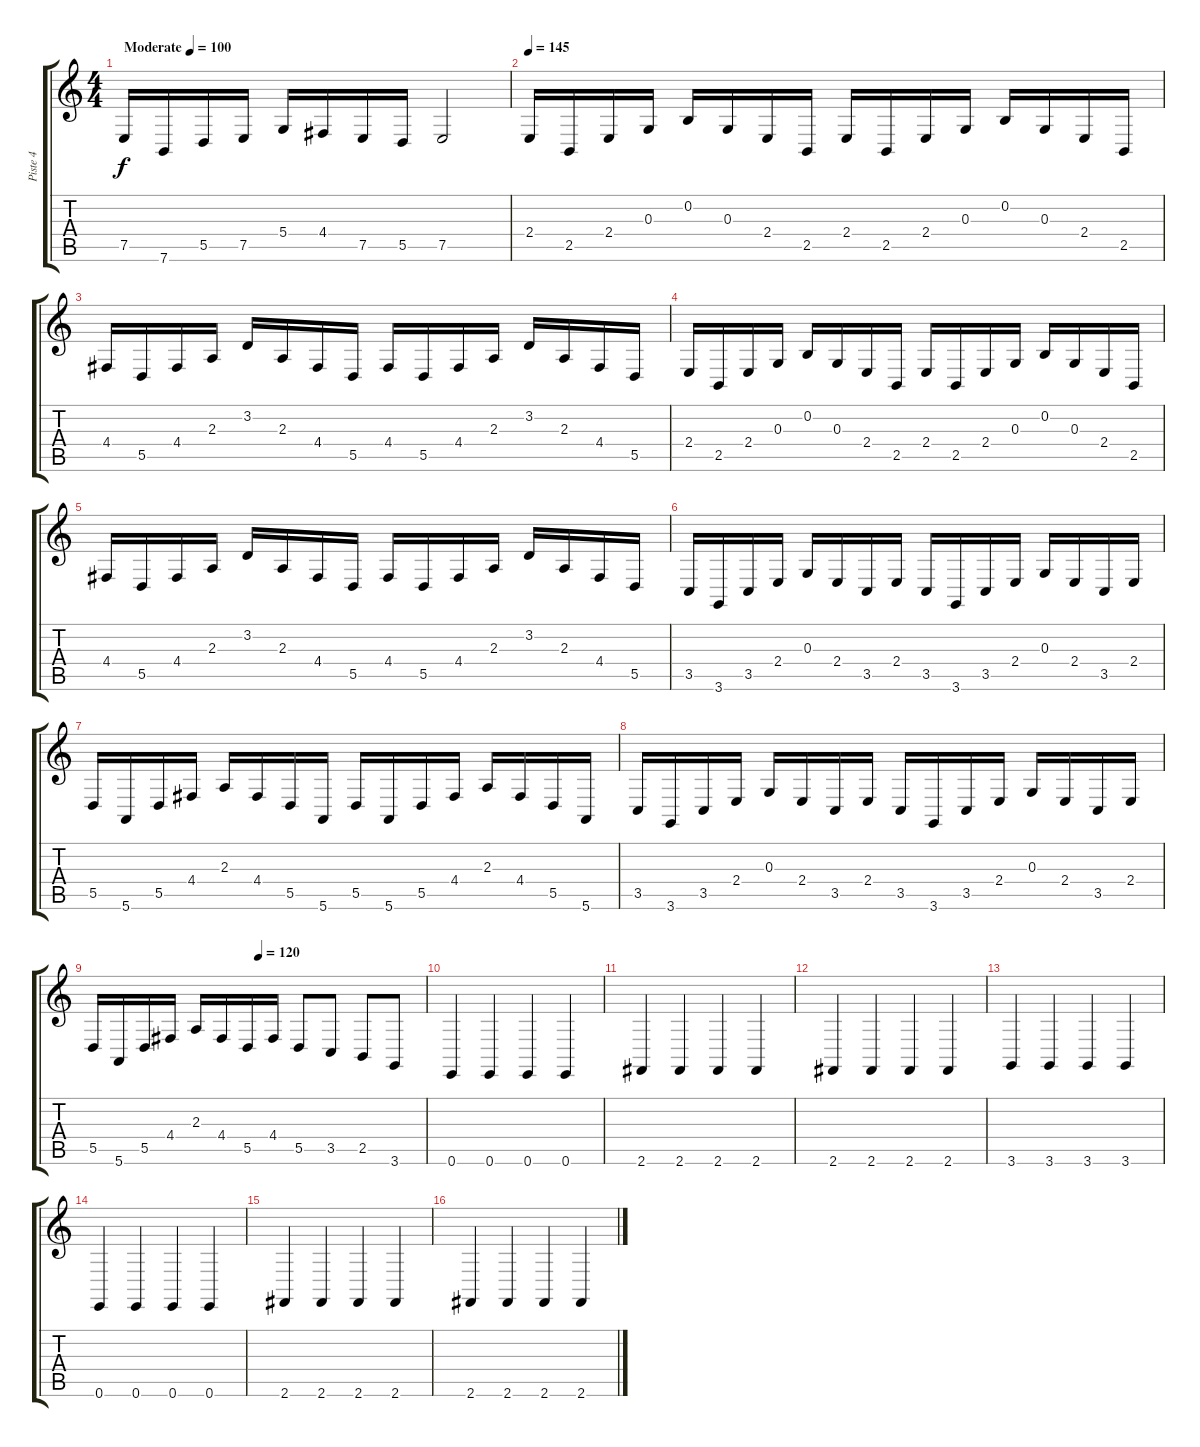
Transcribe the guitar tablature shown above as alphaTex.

\track ("Piste 4" "Piste 4") {instrument orchestralharp}
\staff {score tabs}
\tuning (E4 B3 G3 D3 A2 E2) {hide}
\ts (4 4)
\tempo (100 "Moderate")
\clef g2
\ks c
7.5.16{dy f instrument orchestralharp} 7.6.16 5.5.16 7.5.16 5.4.16 4.4.16 7.5.16 5.5.16 7.5.2 |
\tempo 145
2.4.16 2.5.16 2.4.16 0.3.16 0.2.16 0.3.16 2.4.16 2.5.16 2.4.16 2.5.16 2.4.16 0.3.16 0.2.16 0.3.16 2.4.16 2.5.16 |
4.4.16 5.5.16 4.4.16 2.3.16 3.2.16 2.3.16 4.4.16 5.5.16 4.4.16 5.5.16 4.4.16 2.3.16 3.2.16 2.3.16 4.4.16 5.5.16 |
2.4.16 2.5.16 2.4.16 0.3.16 0.2.16 0.3.16 2.4.16 2.5.16 2.4.16 2.5.16 2.4.16 0.3.16 0.2.16 0.3.16 2.4.16 2.5.16 |
4.4.16 5.5.16 4.4.16 2.3.16 3.2.16 2.3.16 4.4.16 5.5.16 4.4.16 5.5.16 4.4.16 2.3.16 3.2.16 2.3.16 4.4.16 5.5.16 |
3.5.16 3.6.16 3.5.16 2.4.16 0.3.16 2.4.16 3.5.16 2.4.16 3.5.16 3.6.16 3.5.16 2.4.16 0.3.16 2.4.16 3.5.16 2.4.16 |
5.5.16 5.6.16 5.5.16 4.4.16 2.3.16 4.4.16 5.5.16 5.6.16 5.5.16 5.6.16 5.5.16 4.4.16 2.3.16 4.4.16 5.5.16 5.6.16 |
3.5.16 3.6.16 3.5.16 2.4.16 0.3.16 2.4.16 3.5.16 2.4.16 3.5.16 3.6.16 3.5.16 2.4.16 0.3.16 2.4.16 3.5.16 2.4.16 |
\tempo (120 0.5)
5.5.16 5.6.16 5.5.16 4.4.16 2.3.16 4.4.16 5.5.16 4.4.16 5.5.8 3.5.8 2.5.8 3.6.8 |
0.6.4 0.6.4 0.6.4 0.6.4 |
2.6.4 2.6.4 2.6.4 2.6.4 |
2.6.4 2.6.4 2.6.4 2.6.4 |
3.6.4 3.6.4 3.6.4 3.6.4 |
0.6.4 0.6.4 0.6.4 0.6.4 |
2.6.4 2.6.4 2.6.4 2.6.4 |
2.6.4 2.6.4 2.6.4 2.6.4
